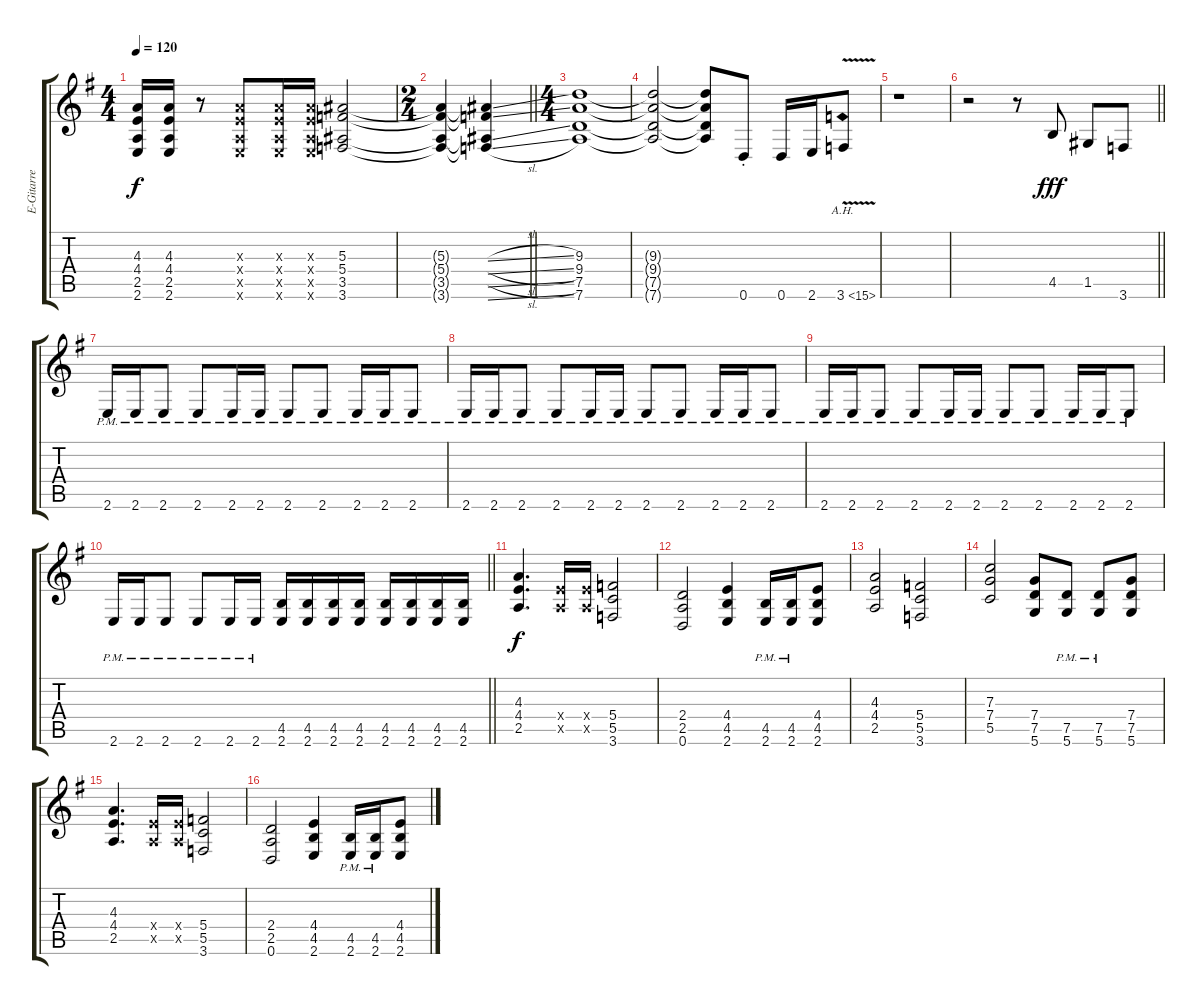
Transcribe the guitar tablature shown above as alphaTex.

\track ("E-Gitarre 1" "E-Gitarre ") {instrument acousticguitarsteel}
\staff {score tabs}
\tuning (D4 A3 F3 C3 G2 D2) {hide}
\ts (4 4)
\tempo 120
\clef g2
\ks eminor
(4.3 4.4 2.5 2.6).16{dy f} (4.3 4.4 2.5 2.6).16 r.8 (4.3{x} 4.4{x} 2.5{x} 2.6{x}).8 (4.3{x} 4.4{x} 2.5{x} 2.6{x}).16 (4.3{x} 4.4{x} 2.5{x} 2.6{x}).16 (5.3 5.4 3.5 3.6).2 |
\ts (2 4)
\barLineRight lightlight
(5.3{t} 5.4{t} 3.5{t} 3.6{t}).4 (5.3{sl t} 5.4{sl t} 3.5{sl t} 3.6{sl t}).4 |
\ts (4 4)
(9.3 9.4 7.5 7.6).1 |
(9.3{t} 9.4{t} 7.5{t} 7.6{t}).2 (9.3{t} 9.4{t} 7.5{t} 7.6{t}).8 0.6{st}.8 0.6.16 2.6.16 3.6{ah 12 v}.8 |
r.1 |
\barLineRight lightlight
r.2 r.8 4.5.8{dy fff} 1.5.8 3.6.8 |
2.6{pm}.16 2.6{pm}.16 2.6{pm}.8 2.6{pm}.8 2.6{pm}.16 2.6{pm}.16 2.6{pm}.8 2.6{pm}.8 2.6{pm}.16 2.6{pm}.16 2.6{pm}.8 |
2.6{pm}.16 2.6{pm}.16 2.6{pm}.8 2.6{pm}.8 2.6{pm}.16 2.6{pm}.16 2.6{pm}.8 2.6{pm}.8 2.6{pm}.16 2.6{pm}.16 2.6{pm}.8 |
2.6{pm}.16 2.6{pm}.16 2.6{pm}.8 2.6{pm}.8 2.6{pm}.16 2.6{pm}.16 2.6{pm}.8 2.6{pm}.8 2.6{pm}.16 2.6{pm}.16 2.6{pm}.8 |
\barLineRight lightlight
2.6{pm}.16 2.6{pm}.16 2.6{pm}.8 2.6{pm}.8 2.6{pm}.16 2.6{pm}.16 (4.5 2.6).16 (4.5 2.6).16 (4.5 2.6).16 (4.5 2.6).16 (4.5 2.6).16 (4.5 2.6).16 (4.5 2.6).16 (4.5 2.6).16 |
(4.3 4.4 2.5).4{d dy f} (4.4{x} 2.5{x}).16 (4.4{x} 2.5{x}).16 (5.4 5.5 3.6).2 |
(2.4 2.5 0.6).2 (4.4 4.5 2.6).4 (4.5{pm} 2.6{pm}).16 (4.5{pm} 2.6{pm}).16 (4.4 4.5 2.6).8 |
(4.3 4.4 2.5).2 (5.4 5.5 3.6).2 |
(7.3 7.4 5.5).2 (7.4 7.5 5.6).8 (7.5{pm} 5.6{pm}).8 (7.5{pm} 5.6{pm}).8 (7.4 7.5 5.6).8 |
(4.3 4.4 2.5).4{d} (4.4{x} 2.5{x}).16 (4.4{x} 2.5{x}).16 (5.4 5.5 3.6).2 |
(2.4 2.5 0.6).2 (4.4 4.5 2.6).4 (4.5{pm} 2.6{pm}).16 (4.5{pm} 2.6{pm}).16 (4.4 4.5 2.6).8
